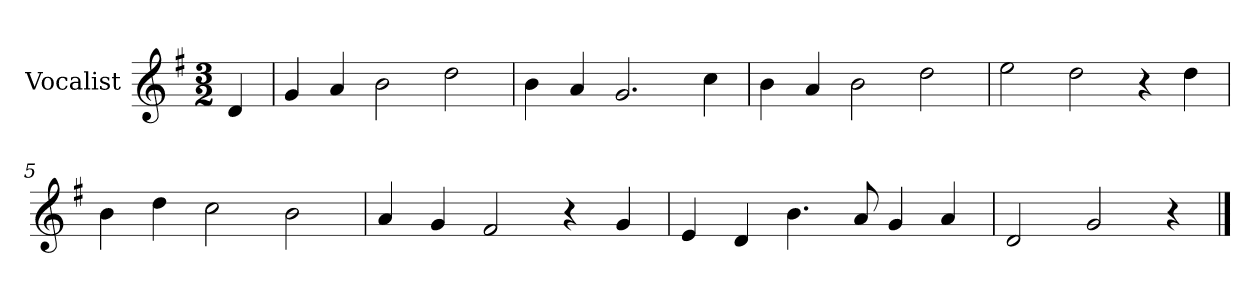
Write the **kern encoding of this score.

**kern
*part1
*staff1
*I"Vocalist
*k[f#]
*G:
*M3/2
=
4d
=1
4g
4a
2b
2dd
=2
4b
4a
2.g
4cc
=3
4b
4a
2b
2dd
=4
2ee
2dd
4r
4dd
=5
4b
4dd
2cc
2b
=6
4a
4g
2f#
4r
4g
=7
4e
4d
4.b
8a
4g
4a
=8
2d
2g
4r
==
*-
